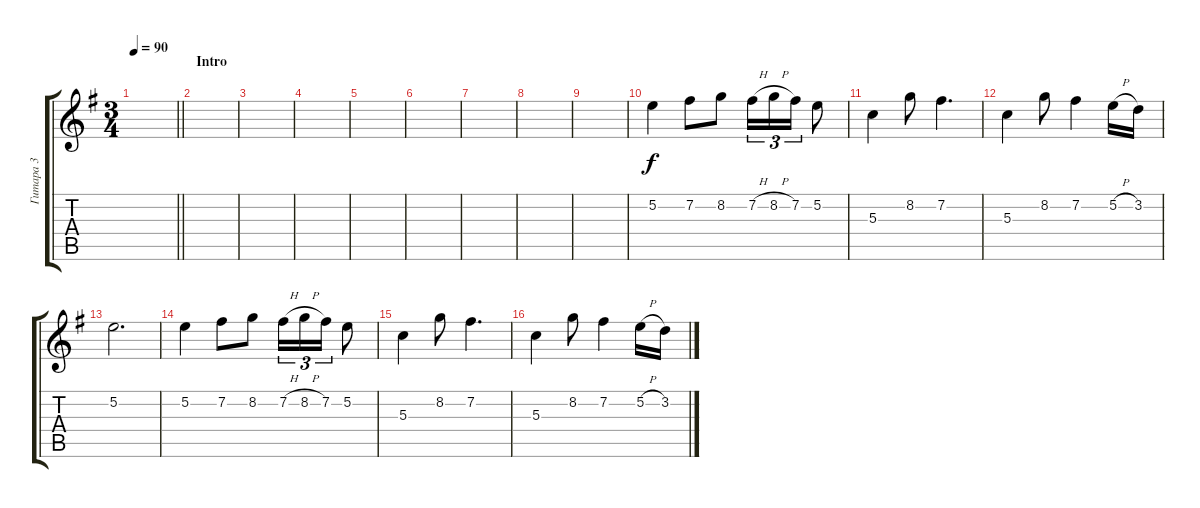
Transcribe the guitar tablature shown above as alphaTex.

\track ("Гитара 3" "Гитара 3") {instrument acousticguitarsteel}
\staff {score tabs}
\tuning (E4 B3 G3 D3 A2 E2) {hide}
\ts (3 4)
\tempo 90
\clef g2
\barLineRight lightlight
\ks eminor
|
\section ("" "Intro")
|
|
|
|
|
|
|
|
5.2.4 7.2.8 8.2.8 7.2{h}.16{tu (3 2)} 8.2{h}.16{tu (3 2)} 7.2.16{tu (3 2)} 5.2.8 |
5.3.4 8.2.8 7.2.4{d} |
5.3.4 8.2.8 7.2.4 5.2{h}.16 3.2.16 |
5.2.2{d} |
5.2.4 7.2.8 8.2.8 7.2{h}.16{tu (3 2)} 8.2{h}.16{tu (3 2)} 7.2.16{tu (3 2)} 5.2.8 |
5.3.4 8.2.8 7.2.4{d} |
5.3.4 8.2.8 7.2.4 5.2{h}.16 3.2.16
